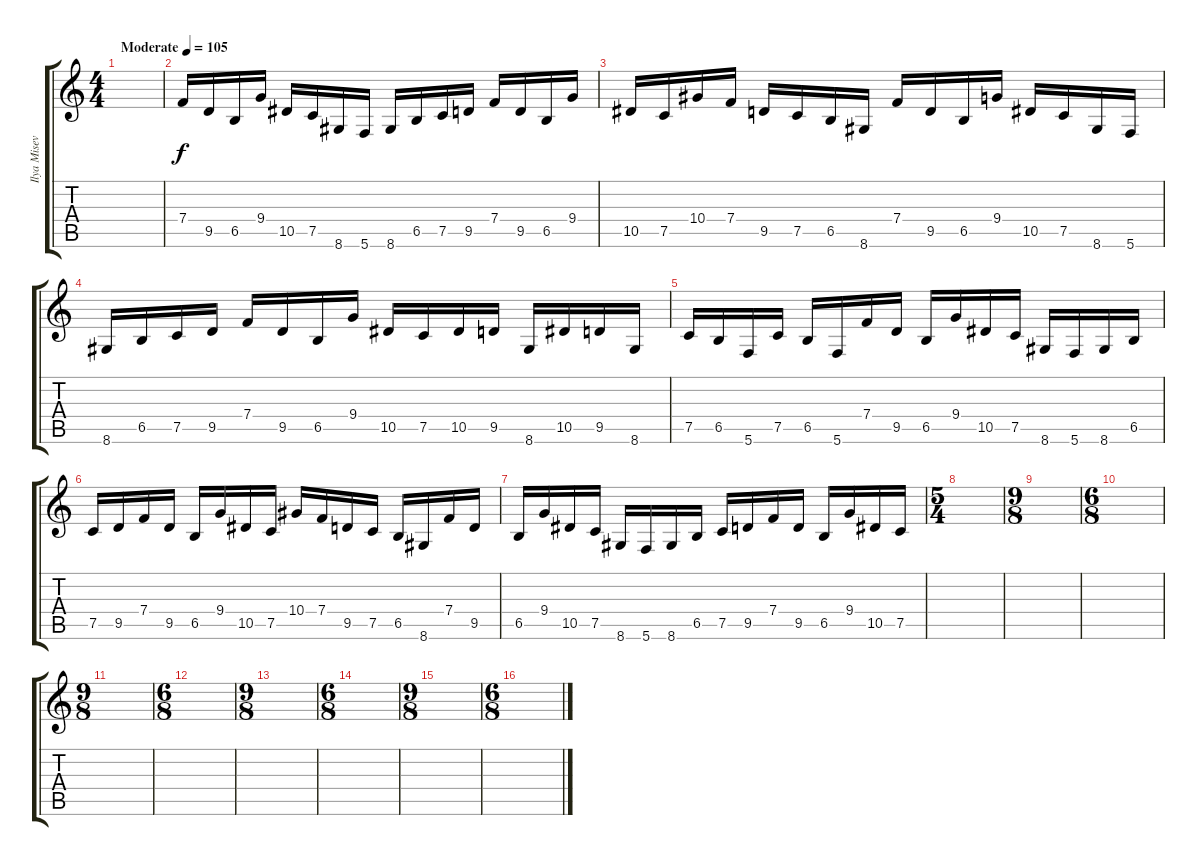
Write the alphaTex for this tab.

\track ("Ilya Misevich" "Ilya Misev") {instrument electricbassfinger}
\staff {score tabs}
\tuning (C4 G3 Eb3 Bb2 F2 C2) {hide}
\ts (4 4)
\tempo (105 "Moderate")
\clef g2
\ks c
|
7.4.16 9.5.16 6.5.16 9.4.16 10.5.16 7.5.16 8.6.16 5.6.16 8.6.16 6.5.16 7.5.16 9.5.16 7.4.16 9.5.16 6.5.16 9.4.16 |
10.5.16 7.5.16 10.4.16 7.4.16 9.5.16 7.5.16 6.5.16 8.6.16 7.4.16 9.5.16 6.5.16 9.4.16 10.5.16 7.5.16 8.6.16 5.6.16 |
8.6.16 6.5.16 7.5.16 9.5.16 7.4.16 9.5.16 6.5.16 9.4.16 10.5.16 7.5.16 10.5.16 9.5.16 8.6.16 10.5.16 9.5.16 8.6.16 |
7.5.16 6.5.16 5.6.16 7.5.16 6.5.16 5.6.16 7.4.16 9.5.16 6.5.16 9.4.16 10.5.16 7.5.16 8.6.16 5.6.16 8.6.16 6.5.16 |
7.5.16 9.5.16 7.4.16 9.5.16 6.5.16 9.4.16 10.5.16 7.5.16 10.4.16 7.4.16 9.5.16 7.5.16 6.5.16 8.6.16 7.4.16 9.5.16 |
6.5.16 9.4.16 10.5.16 7.5.16 8.6.16 5.6.16 8.6.16 6.5.16 7.5.16 9.5.16 7.4.16 9.5.16 6.5.16 9.4.16 10.5.16 7.5.16 |
\ts (5 4)
|
\ts (9 8)
|
\ts (6 8)
|
\ts (9 8)
|
\ts (6 8)
|
\ts (9 8)
|
\ts (6 8)
|
\ts (9 8)
|
\ts (6 8)
